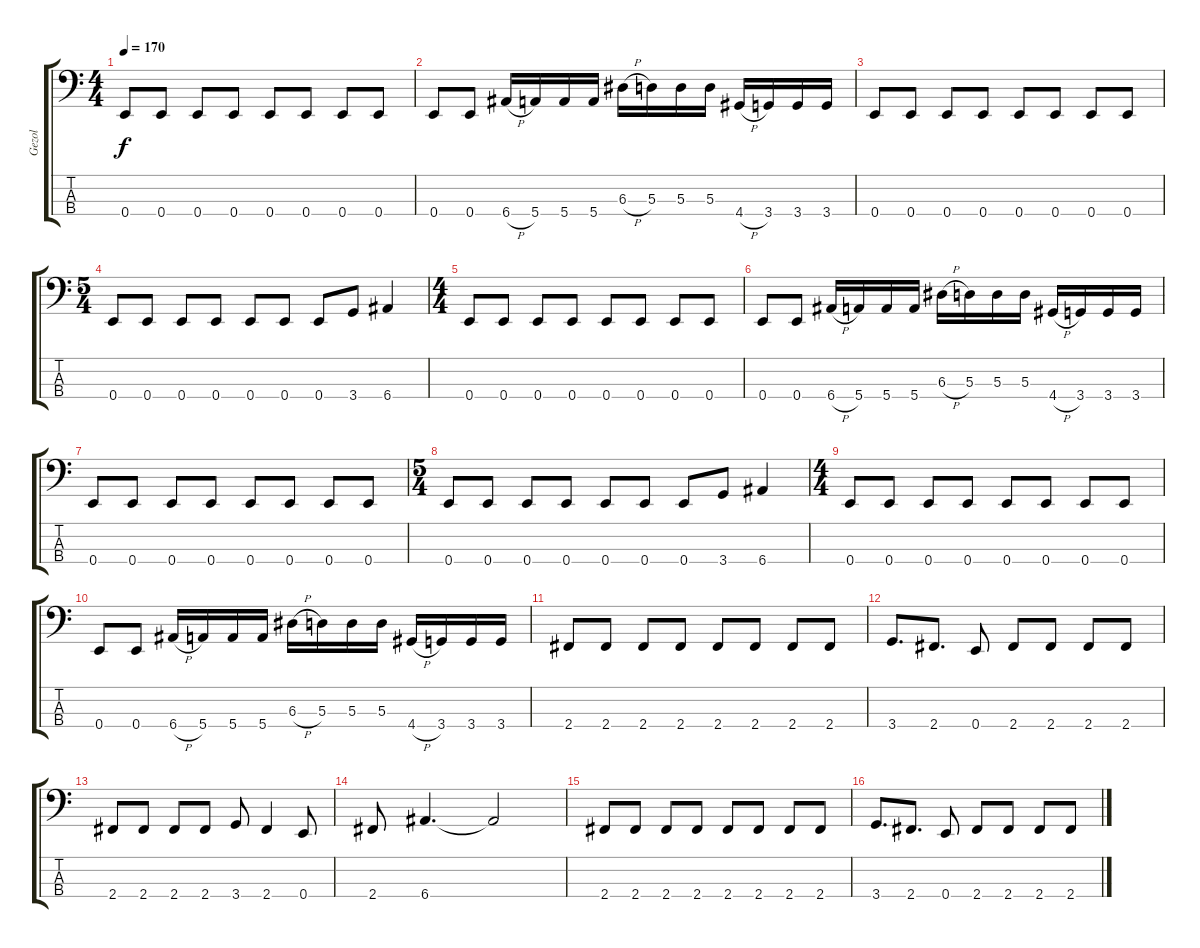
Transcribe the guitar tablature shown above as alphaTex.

\track ("Gezol" "Gezol") {instrument electricbasspick}
\staff {score tabs}
\tuning (G2 D2 A1 E1) {hide}
\ts (4 4)
\tempo 170
\clef f4
\ks c
0.4.8{dy f} 0.4.8 0.4.8 0.4.8 0.4.8 0.4.8 0.4.8 0.4.8 |
0.4.8 0.4.8 6.4{h}.16 5.4.16 5.4.16 5.4.16 6.3{h}.16 5.3.16 5.3.16 5.3.16 4.4{h}.16 3.4.16 3.4.16 3.4.16 |
0.4.8 0.4.8 0.4.8 0.4.8 0.4.8 0.4.8 0.4.8 0.4.8 |
\ts (5 4)
0.4.8 0.4.8 0.4.8 0.4.8 0.4.8 0.4.8 0.4.8 3.4.8 6.4.4 |
\ts (4 4)
0.4.8 0.4.8 0.4.8 0.4.8 0.4.8 0.4.8 0.4.8 0.4.8 |
0.4.8 0.4.8 6.4{h}.16 5.4.16 5.4.16 5.4.16 6.3{h}.16 5.3.16 5.3.16 5.3.16 4.4{h}.16 3.4.16 3.4.16 3.4.16 |
0.4.8 0.4.8 0.4.8 0.4.8 0.4.8 0.4.8 0.4.8 0.4.8 |
\ts (5 4)
0.4.8 0.4.8 0.4.8 0.4.8 0.4.8 0.4.8 0.4.8 3.4.8 6.4.4 |
\ts (4 4)
0.4.8 0.4.8 0.4.8 0.4.8 0.4.8 0.4.8 0.4.8 0.4.8 |
0.4.8 0.4.8 6.4{h}.16 5.4.16 5.4.16 5.4.16 6.3{h}.16 5.3.16 5.3.16 5.3.16 4.4{h}.16 3.4.16 3.4.16 3.4.16 |
2.4.8 2.4.8 2.4.8 2.4.8 2.4.8 2.4.8 2.4.8 2.4.8 |
3.4.8{d} 2.4.8{d} 0.4.8 2.4.8 2.4.8 2.4.8 2.4.8 |
2.4.8 2.4.8 2.4.8 2.4.8 3.4.8 2.4.4 0.4.8 |
2.4.8 6.4.4{d} 6.4{t}.2 |
2.4.8 2.4.8 2.4.8 2.4.8 2.4.8 2.4.8 2.4.8 2.4.8 |
3.4.8{d} 2.4.8{d} 0.4.8 2.4.8 2.4.8 2.4.8 2.4.8
